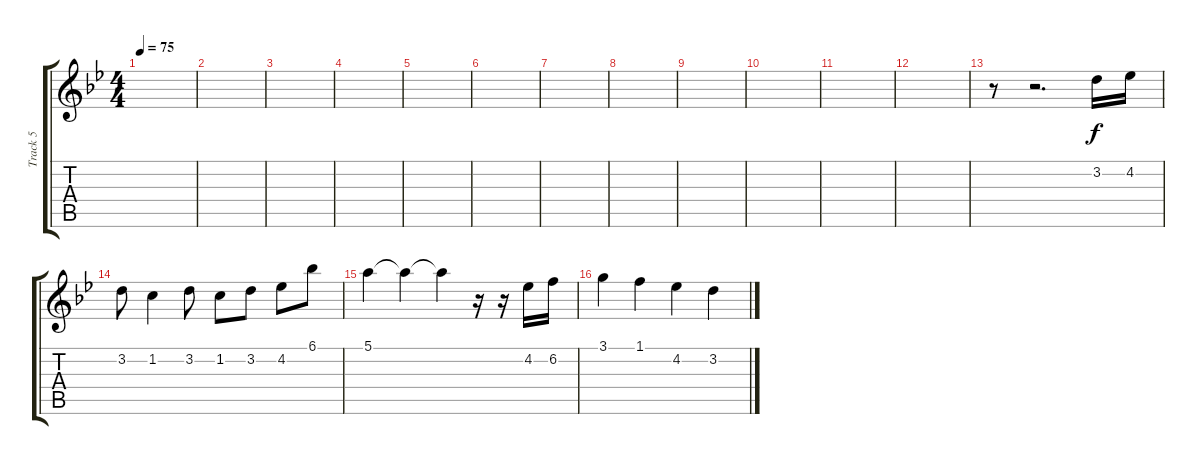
\track ("Track 5" "Track 5") {instrument overdrivenguitar}
\staff {score tabs}
\tuning (E4 B3 G3 D3 A2 E2) {hide}
\ts (4 4)
\tempo 75
\clef g2
\ks bb
|
|
|
|
|
|
|
|
|
|
|
|
r.8 r.2{d} 3.2.16 4.2.16 |
3.2.8 1.2.4 3.2.8 1.2.8 3.2.8 4.2.8 6.1.8 |
5.1.4 5.1{t}.4 5.1{t}.4 r.16 r.16 4.2.16 6.2.16 |
3.1.4 1.1.4 4.2.4 3.2.4
